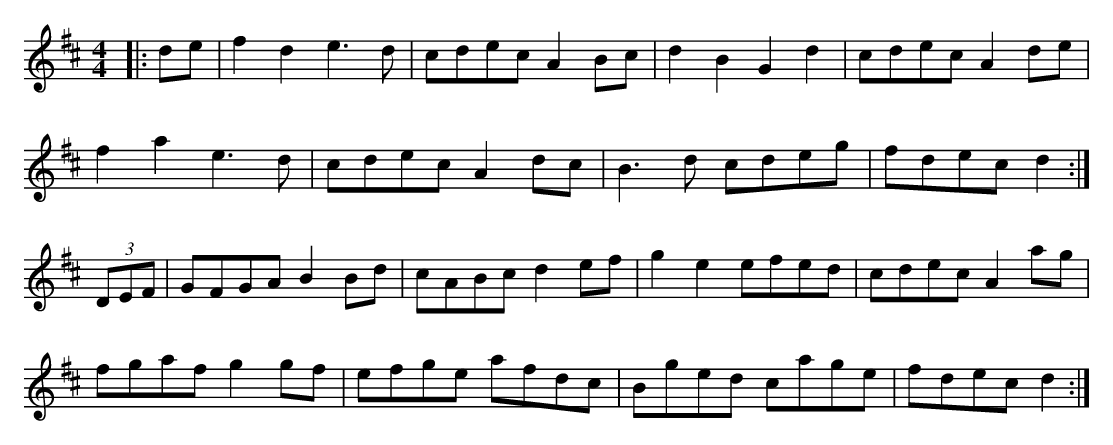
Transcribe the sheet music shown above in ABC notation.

X:1
M:4/4
K:D
|:de| f2d2 e3d|cdec A2Bc|d2B2G2d2|cdecA2de|
f2a2e3d|cdecA2dc|B3d cdeg|fdec d2:|
(3DEF|GFGA B2Bd|cABc d2ef|g2e2 efed|cdec A2 ag|
fgaf g2 gf|efge afdc|Bged cage|fdec d2:|
